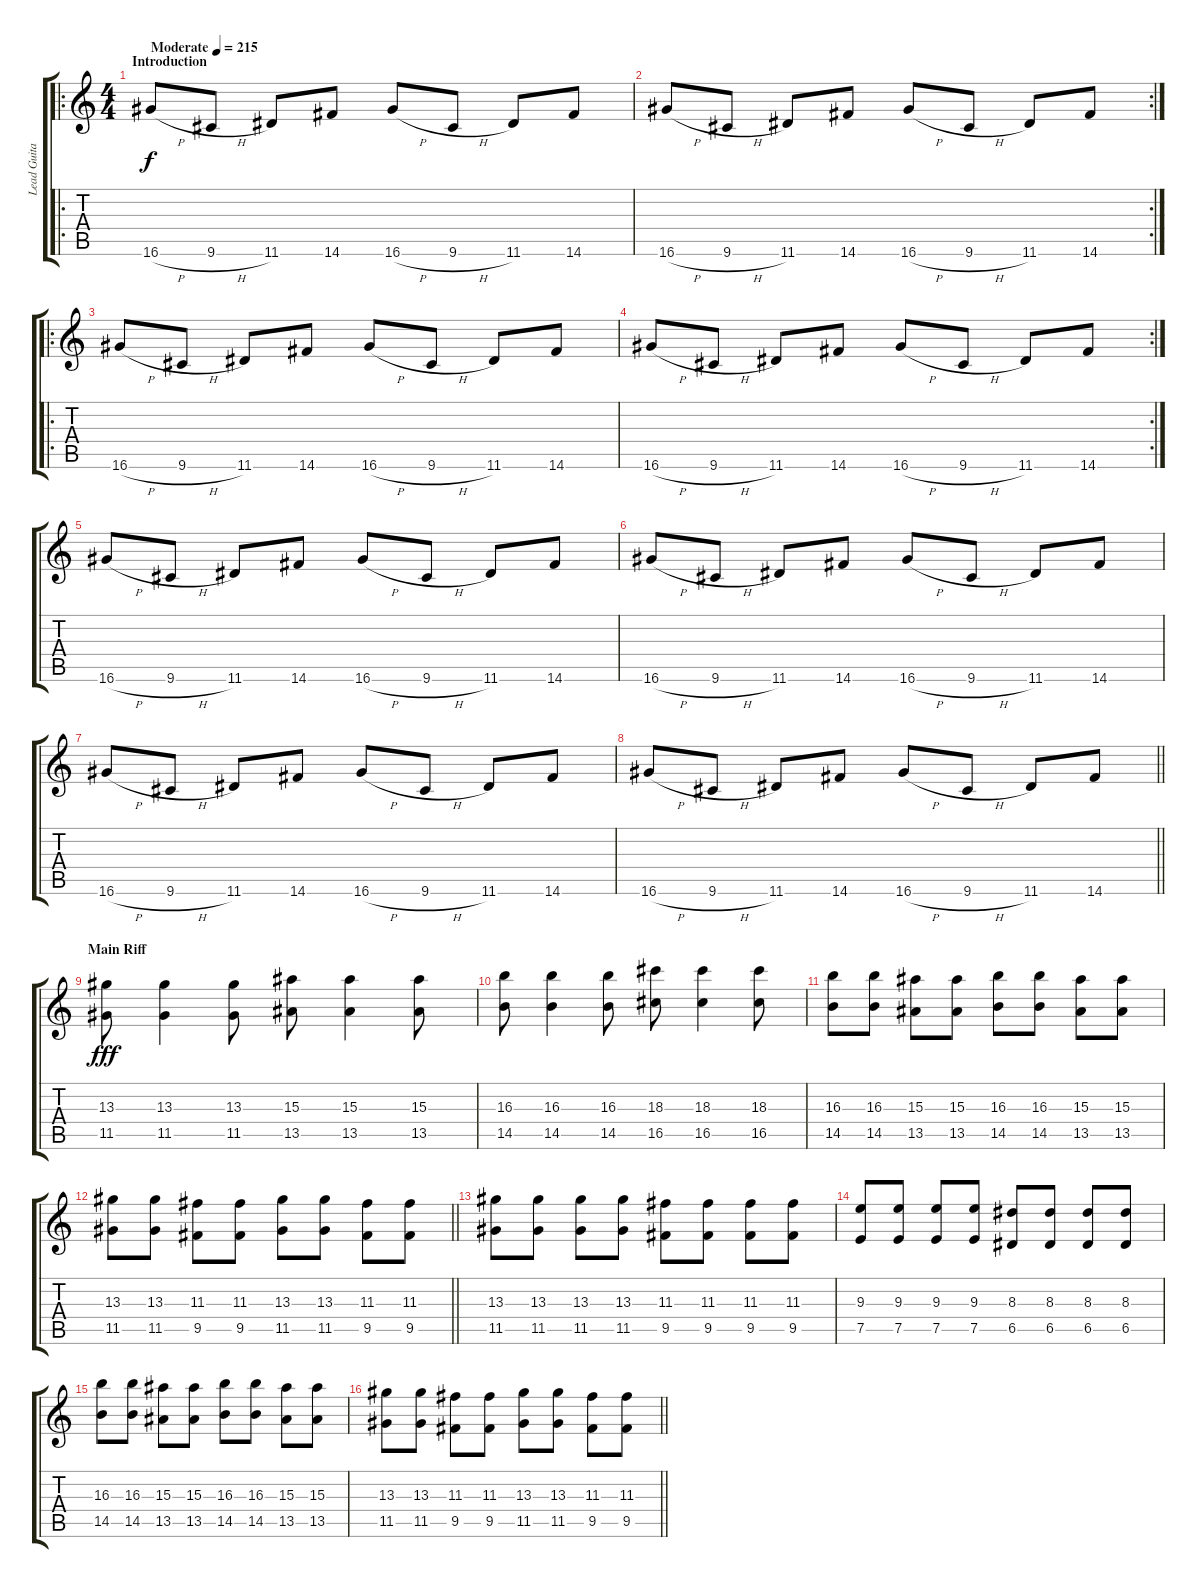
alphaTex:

\track ("Lead Guitar (Chris Head)" "Lead Guita") {instrument overdrivenguitar}
\staff {score tabs}
\tuning (E4 B3 G3 D3 A2 E2) {hide}
\ro
\ts (4 4)
\section ("" "Introduction")
\tempo (215 "Moderate")
\clef g2
\ks c
16.6{h}.8{dy f instrument overdrivenguitar} 9.6{h}.8 11.6.8 14.6.8 16.6{h}.8 9.6{h}.8 11.6.8 14.6.8 |
\rc 2
16.6{h}.8 9.6{h}.8 11.6.8 14.6.8 16.6{h}.8 9.6{h}.8 11.6.8 14.6.8 |
\ro
16.6{h}.8 9.6{h}.8 11.6.8 14.6.8 16.6{h}.8 9.6{h}.8 11.6.8 14.6.8 |
\rc 2
16.6{h}.8 9.6{h}.8 11.6.8 14.6.8 16.6{h}.8 9.6{h}.8 11.6.8 14.6.8 |
16.6{h}.8 9.6{h}.8 11.6.8 14.6.8 16.6{h}.8 9.6{h}.8 11.6.8 14.6.8 |
16.6{h}.8 9.6{h}.8 11.6.8 14.6.8 16.6{h}.8 9.6{h}.8 11.6.8 14.6.8 |
16.6{h}.8 9.6{h}.8 11.6.8 14.6.8 16.6{h}.8 9.6{h}.8 11.6.8 14.6.8 |
\barLineRight lightlight
16.6{h}.8 9.6{h}.8 11.6.8 14.6.8 16.6{h}.8 9.6{h}.8 11.6.8 14.6.8 |
\section ("" "Main Riff")
(13.3 11.5).8{dy fff} (13.3 11.5).4 (13.3 11.5).8 (15.3 13.5).8 (15.3 13.5).4 (15.3 13.5).8 |
(16.3 14.5).8 (16.3 14.5).4 (16.3 14.5).8 (18.3 16.5).8 (18.3 16.5).4 (18.3 16.5).8 |
(16.3 14.5).8{balance 4} (16.3 14.5).8 (15.3 13.5).8 (15.3 13.5).8 (16.3 14.5).8 (16.3 14.5).8 (15.3 13.5).8 (15.3 13.5).8 |
\barLineRight lightlight
(13.3 11.5).8{balance 12} (13.3 11.5).8 (11.3 9.5).8 (11.3 9.5).8 (13.3 11.5).8 (13.3 11.5).8 (11.3 9.5).8 (11.3 9.5).8 |
(13.3 11.5).8{balance 6} (13.3 11.5).8 (13.3 11.5).8 (13.3 11.5).8 (11.3 9.5).8 (11.3 9.5).8 (11.3 9.5).8 (11.3 9.5).8 |
(9.3 7.5).8 (9.3 7.5).8 (9.3 7.5).8 (9.3 7.5).8 (8.3 6.5).8 (8.3 6.5).8 (8.3 6.5).8 (8.3 6.5).8 |
(16.3 14.5).8{balance 4} (16.3 14.5).8 (15.3 13.5).8 (15.3 13.5).8 (16.3 14.5).8 (16.3 14.5).8 (15.3 13.5).8 (15.3 13.5).8 |
\barLineRight lightlight
(13.3 11.5).8{balance 12} (13.3 11.5).8 (11.3 9.5).8 (11.3 9.5).8 (13.3 11.5).8 (13.3 11.5).8 (11.3 9.5).8 (11.3 9.5).8
